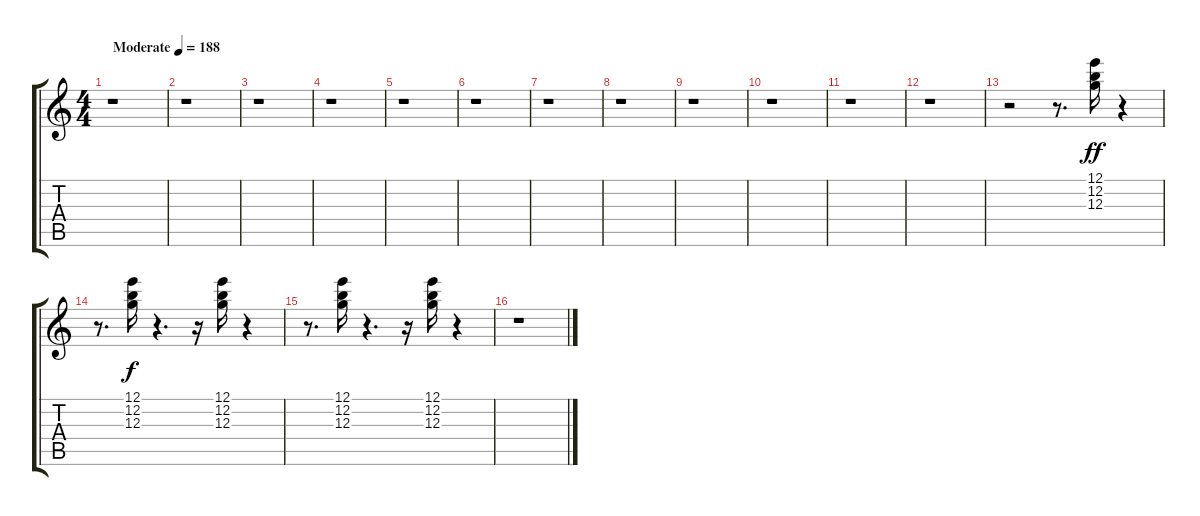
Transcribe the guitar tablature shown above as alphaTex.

\track "" {instrument electricguitarclean}
\staff {score tabs}
\tuning (E4 B3 G3 D3 A2 E2) {hide}
\ts (4 4)
\tempo (188 "Moderate")
\clef g2
\ks c
r.1{dy ff instrument electricguitarclean} |
r.1 |
r.1 |
r.1 |
r.1 |
r.1 |
r.1 |
r.1 |
r.1 |
r.1 |
r.1 |
r.1 |
r.2 r.8{d} (12.1 12.2 12.3).16 r.4 |
r.8{d} (12.1 12.2 12.3).16{dy f} r.4{d} r.16 (12.1 12.2 12.3).16 r.4 |
r.8{d} (12.1 12.2 12.3).16 r.4{d} r.16 (12.1 12.2 12.3).16 r.4 |
r.1
